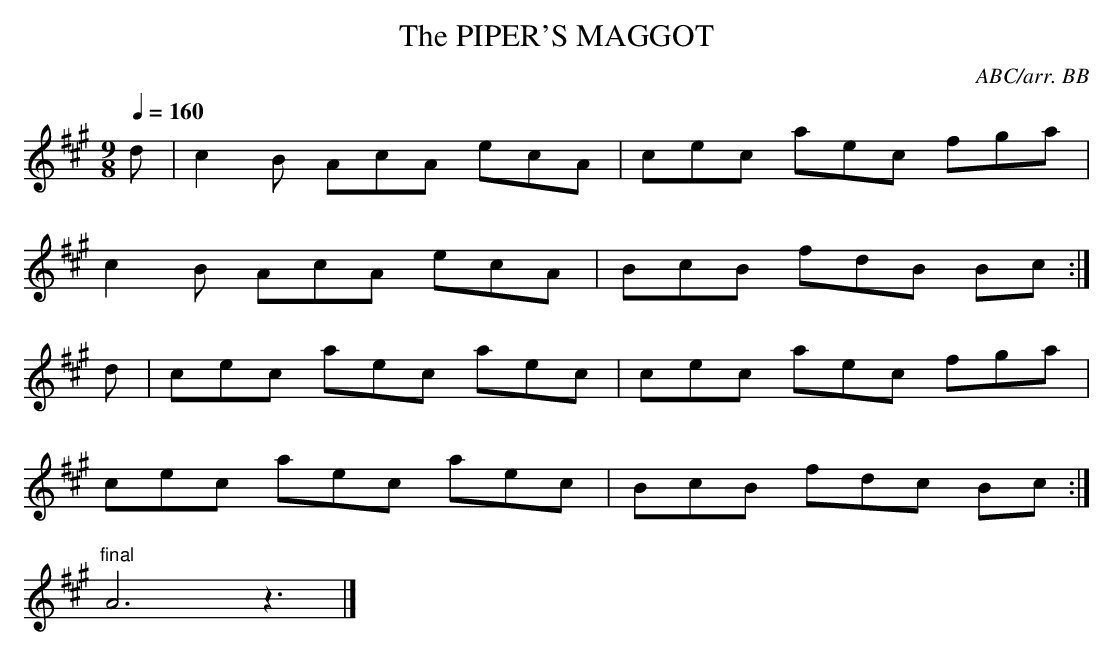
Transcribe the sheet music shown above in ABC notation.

X:1
T:PIPER'S MAGGOT, The
C:ABC/arr. BB
Y:"very quick"
Q:1/4=160
L:1/8
M:9/8
K:A
d|c2B AcA ecA|cec aec fga|
c2B AcA ecA|BcB fdB Bc :|
d|cec aec aec|cec aec fga|
cec aec aec|BcB fdc Bc :|
"final"A6z3|]
